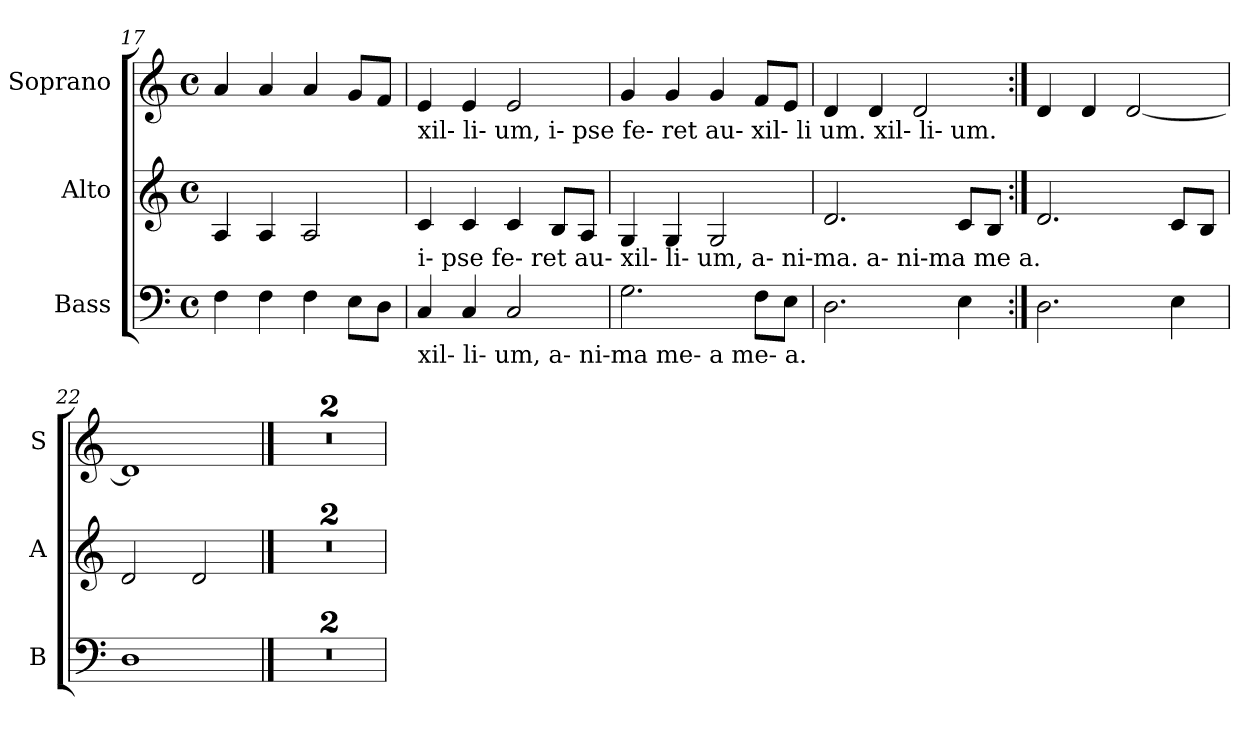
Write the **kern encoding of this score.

**kern	**kern	**kern
*part3	*part2	*part1
*staff3	*staff2	*staff1
*I"Bass	*I"Alto	*I"Soprano
*I'B	*I'A	*I'S
*clefF4	*clefG2	*clefG2
*k[]	*k[]	*k[]
*C:	*C:	*C:
*M4/4	*M4/4	*M4/4
*met(c)	*met(c)	*met(c)
=17	=17	=17
4F\	4A/	4a/
4F\	4A/	4a/
4F\	2A/	4a/
8E\L	.	8g/L
8D\J	.	8f/J
!!LO:LB:g=z
=18	=18	=18
!	!	!LO:TX:b:t=xil-   li-   um,           i-     pse   fe- ret au- xil-   li    um.              xil-   li-    um.
!	!LO:TX:b:t=i-    pse  fe- ret au- xil-   li-   um,           a-                  ni-ma.    a-                  ni-ma  me       a.	!
!LO:TX:b:t=xil-  li-    um,           a-                ni-ma   me-                a           me-                          a.	!	!
4C/	4c/	4e/
4C/	4c/	4e/
2C/	4c/	2e/
.	8B/L	.
.	8A/J	.
=19	=19	=19
2.G\	4G/	4g/
.	4G/	4g/
.	2G/	4g/
8F\L	.	8f/L
8E\J	.	8e/J
=20	=20	=20
2.D\	2.d/	4d/
.	.	4d/
.	.	2d/
4E\	8c/L	.
.	8B/J	.
=21:|!	=21:|!	=21:|!
2.D\	2.d/	4d/
.	.	4d/
.	.	[2d/
4E\	8c/L	.
.	8B/J	.
=22	=22	=22
1D	2d/	1d]
.	2d/	.
!!LO:PB:g=z
==23	==23	==23
1r	1r	1r
=24	=24	=24
1r	1r	1r
=	=	=
*-	*-	*-
